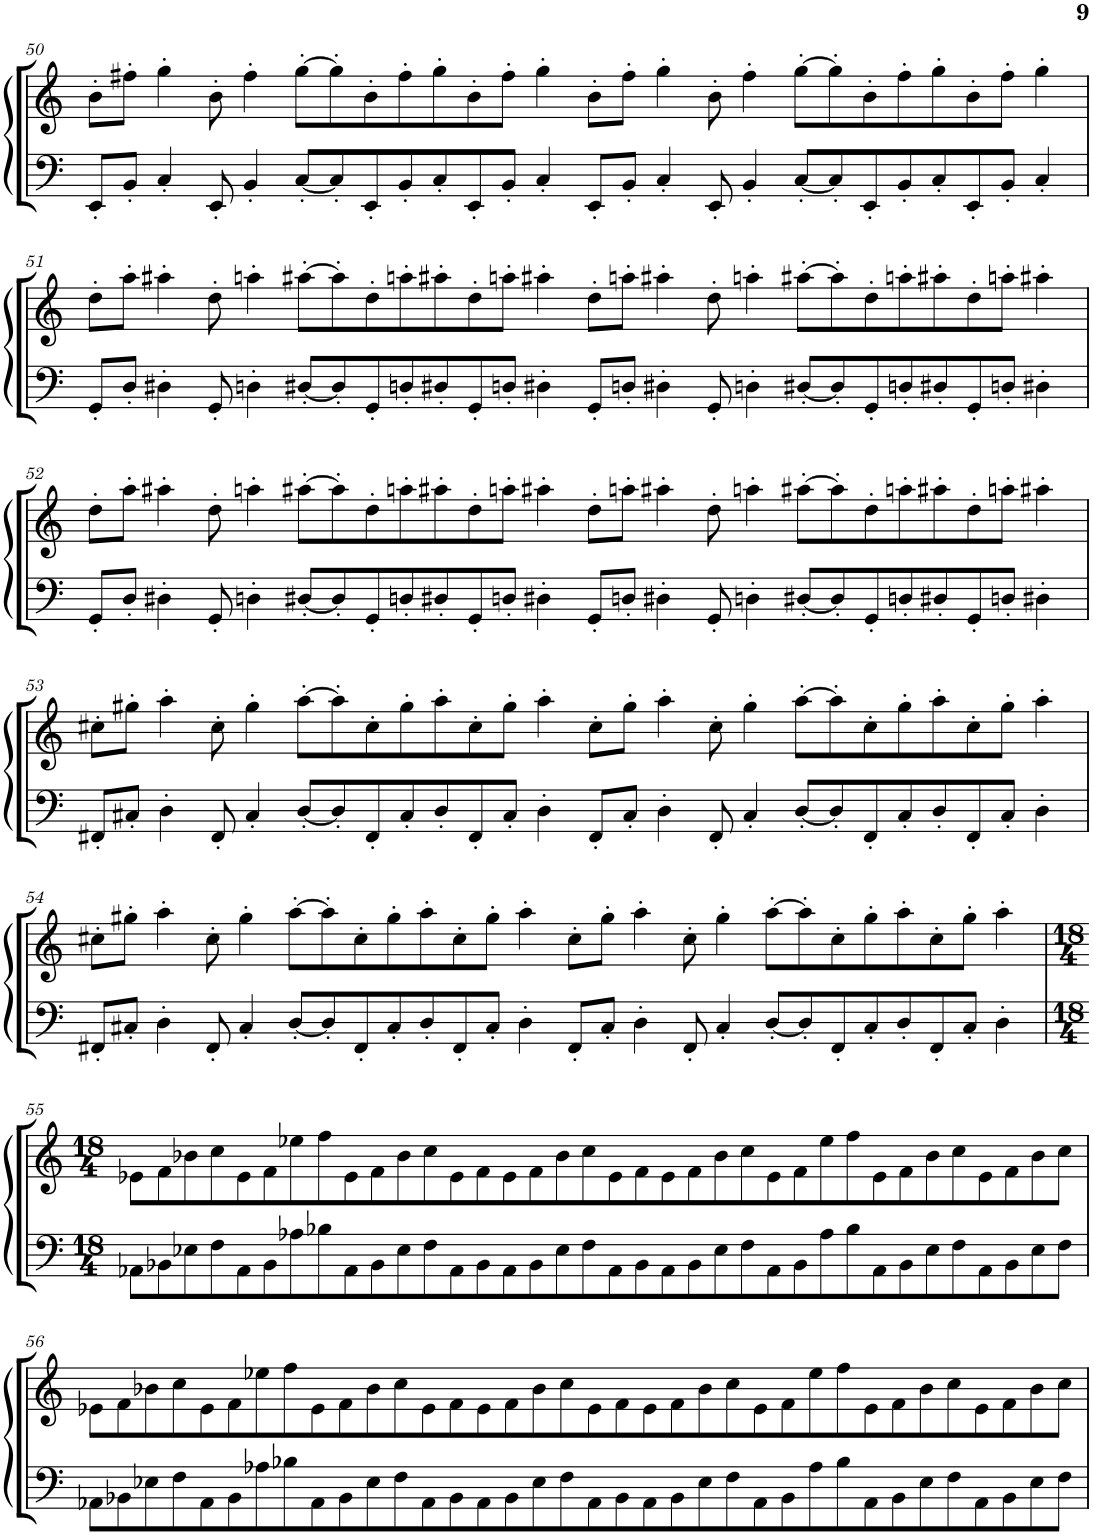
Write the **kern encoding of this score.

**kern	**kern
*part1	*part1
*staff2	*staff1
*I"Marimba	*
*I'Mrm.	*
!!LO:PB:g=z
*clefF4	*clefG2
*k[]	*k[]
*M16/4	*M16/4
=50	=50
8EE'/L	8b'\L
8BB'/J	8ff#X'\J
4C'/	4gg'\
8EE'/	8b'\
4BB'/	4ff#'\
[8C'/L	[8gg'\L
8C'/]	8gg'\]
8EE'/	8b'\
8BB'/	8ff#'\
8C'/	8gg'\
8EE'/	8b'\
8BB'/J	8ff#'\J
4C'/	4gg'\
8EE'/L	8b'\L
8BB'/J	8ff#'\J
4C'/	4gg'\
8EE'/	8b'\
4BB'/	4ff#'\
[8C'/L	[8gg'\L
8C'/]	8gg'\]
8EE'/	8b'\
8BB'/	8ff#'\
8C'/	8gg'\
8EE'/	8b'\
8BB'/J	8ff#'\J
4C'/	4gg'\
!!LO:LB:g=z
=51	=51
8GG'/L	8dd'\L
8D'/J	8aa'\J
4D#X'\	4aa#X'\
8GG'/	8dd'\
4Dn'\	4aan'\
[8D#X'/L	[8aa#X'\L
8D#'/]	8aa#'\]
8GG'/	8dd'\
8Dn'/	8aan'\
8D#X'/	8aa#X'\
8GG'/	8dd'\
8Dn'/J	8aan'\J
4D#X'\	4aa#X'\
8GG'/L	8dd'\L
8Dn'/J	8aan'\J
4D#X'\	4aa#X'\
8GG'/	8dd'\
4Dn'\	4aan'\
[8D#X'/L	[8aa#X'\L
8D#'/]	8aa#'\]
8GG'/	8dd'\
8Dn'/	8aan'\
8D#X'/	8aa#X'\
8GG'/	8dd'\
8Dn'/J	8aan'\J
4D#X'\	4aa#X'\
!!LO:LB:g=z
=52	=52
8GG'/L	8dd'\L
8D'/J	8aa'\J
4D#X'\	4aa#X'\
8GG'/	8dd'\
4Dn'\	4aan'\
[8D#X'/L	[8aa#X'\L
8D#'/]	8aa#'\]
8GG'/	8dd'\
8Dn'/	8aan'\
8D#X'/	8aa#X'\
8GG'/	8dd'\
8Dn'/J	8aan'\J
4D#X'\	4aa#X'\
8GG'/L	8dd'\L
8Dn'/J	8aan'\J
4D#X'\	4aa#X'\
8GG'/	8dd'\
4Dn'\	4aan'\
[8D#X'/L	[8aa#X'\L
8D#'/]	8aa#'\]
8GG'/	8dd'\
8Dn'/	8aan'\
8D#X'/	8aa#X'\
8GG'/	8dd'\
8Dn'/J	8aan'\J
4D#X'\	4aa#X'\
!!LO:LB:g=z
=53	=53
8FF#X'/L	8cc#X'\L
8C#X'/J	8gg#X'\J
4D'\	4aa'\
8FF#'/	8cc#'\
4C#'/	4gg#'\
[8D'/L	[8aa'\L
8D'/]	8aa'\]
8FF#'/	8cc#'\
8C#'/	8gg#'\
8D'/	8aa'\
8FF#'/	8cc#'\
8C#'/J	8gg#'\J
4D'\	4aa'\
8FF#'/L	8cc#'\L
8C#'/J	8gg#'\J
4D'\	4aa'\
8FF#'/	8cc#'\
4C#'/	4gg#'\
[8D'/L	[8aa'\L
8D'/]	8aa'\]
8FF#'/	8cc#'\
8C#'/	8gg#'\
8D'/	8aa'\
8FF#'/	8cc#'\
8C#'/J	8gg#'\J
4D'\	4aa'\
!!LO:LB:g=z
=54	=54
8FF#X'/L	8cc#X'\L
8C#X'/J	8gg#X'\J
4D'\	4aa'\
8FF#'/	8cc#'\
4C#'/	4gg#'\
[8D'/L	[8aa'\L
8D'/]	8aa'\]
8FF#'/	8cc#'\
8C#'/	8gg#'\
8D'/	8aa'\
8FF#'/	8cc#'\
8C#'/J	8gg#'\J
4D'\	4aa'\
8FF#'/L	8cc#'\L
8C#'/J	8gg#'\J
4D'\	4aa'\
8FF#'/	8cc#'\
4C#'/	4gg#'\
[8D'/L	[8aa'\L
8D'/]	8aa'\]
8FF#'/	8cc#'\
8C#'/	8gg#'\
8D'/	8aa'\
8FF#'/	8cc#'\
8C#'/J	8gg#'\J
4D'\	4aa'\
!!LO:LB:g=z
=55	=55
*M18/4	*M18/4
8AA-X\L	8e-X\L
8BB-X\	8f\
8E-X\	8b-X\
8F\	8cc\
8AA-\	8e-\
8BB-\	8f\
8A-X\	8ee-X\
8B-X\	8ff\
8AA-\	8e-\
8BB-\	8f\
8E-\	8b-\
8F\	8cc\
8AA-\	8e-\
8BB-\	8f\
8AA-\	8e-\
8BB-\	8f\
8E-\	8b-\
8F\	8cc\
8AA-\	8e-\
8BB-\	8f\
8AA-\	8e-\
8BB-\	8f\
8E-\	8b-\
8F\	8cc\
8AA-\	8e-\
8BB-\	8f\
8A-\	8ee-\
8B-\	8ff\
8AA-\	8e-\
8BB-\	8f\
8E-\	8b-\
8F\	8cc\
8AA-\	8e-\
8BB-\	8f\
8E-\	8b-\
8F\J	8cc\J
!!LO:LB:g=z
=56	=56
8AA-X\L	8e-X\L
8BB-X\	8f\
8E-X\	8b-X\
8F\	8cc\
8AA-\	8e-\
8BB-\	8f\
8A-X\	8ee-X\
8B-X\	8ff\
8AA-\	8e-\
8BB-\	8f\
8E-\	8b-\
8F\	8cc\
8AA-\	8e-\
8BB-\	8f\
8AA-\	8e-\
8BB-\	8f\
8E-\	8b-\
8F\	8cc\
8AA-\	8e-\
8BB-\	8f\
8AA-\	8e-\
8BB-\	8f\
8E-\	8b-\
8F\	8cc\
8AA-\	8e-\
8BB-\	8f\
8A-\	8ee-\
8B-\	8ff\
8AA-\	8e-\
8BB-\	8f\
8E-\	8b-\
8F\	8cc\
8AA-\	8e-\
8BB-\	8f\
8E-\	8b-\
8F\J	8cc\J
=	=
*-	*-
